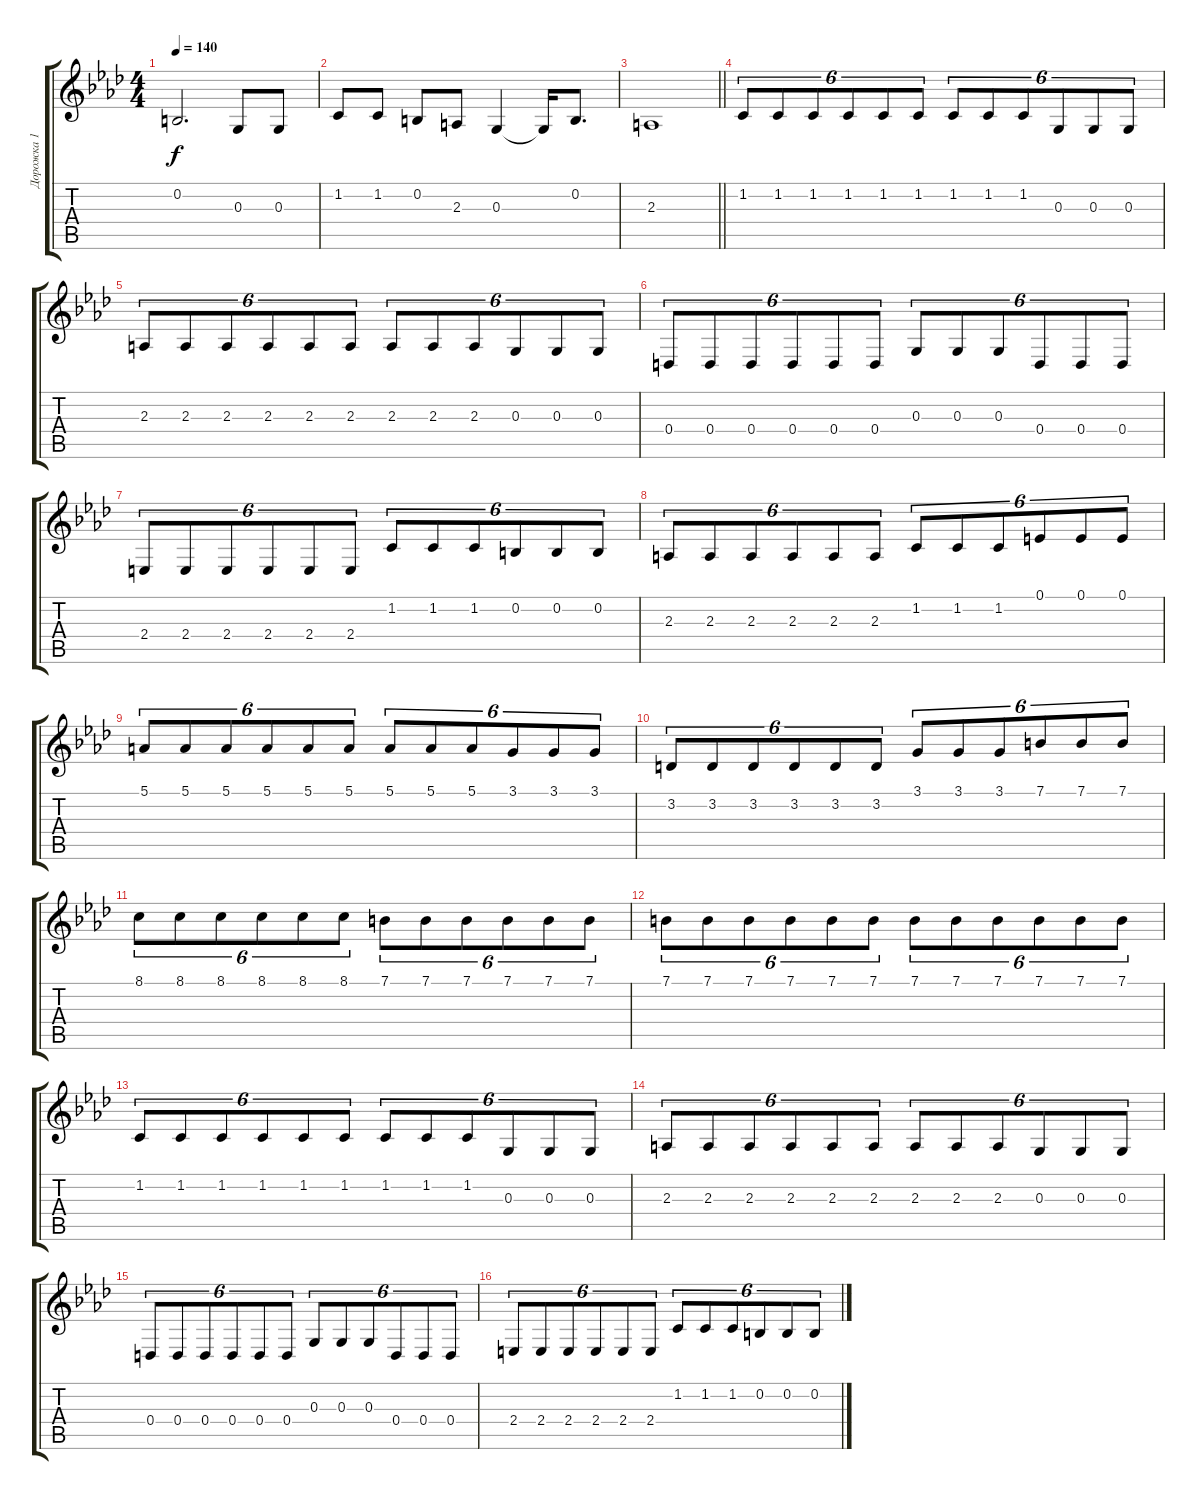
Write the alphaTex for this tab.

\track ("Дорожка 1" "Дорожка 1") {instrument electricpiano1}
\staff {score tabs}
\tuning (E4 B3 G3 D3 A2 E2) {hide}
\ts (4 4)
\tempo 140
\clef g2
\ks ab
0.2.2{d dy f} 0.3.8 0.3.8 |
1.2.8 1.2.8 0.2.8 2.3.8 0.3.4 0.3{t}.16 0.2.8{d} |
\barLineRight lightlight
2.3.1 |
1.2.8{tu (6 4)} 1.2.8{tu (6 4)} 1.2.8{tu (6 4)} 1.2.8{tu (6 4)} 1.2.8{tu (6 4)} 1.2.8{tu (6 4)} 1.2.8{tu (6 4)} 1.2.8{tu (6 4)} 1.2.8{tu (6 4)} 0.3.8{tu (6 4)} 0.3.8{tu (6 4)} 0.3.8{tu (6 4)} |
2.3.8{tu (6 4)} 2.3.8{tu (6 4)} 2.3.8{tu (6 4)} 2.3.8{tu (6 4)} 2.3.8{tu (6 4)} 2.3.8{tu (6 4)} 2.3.8{tu (6 4)} 2.3.8{tu (6 4)} 2.3.8{tu (6 4)} 0.3.8{tu (6 4)} 0.3.8{tu (6 4)} 0.3.8{tu (6 4)} |
0.4.8{tu (6 4)} 0.4.8{tu (6 4)} 0.4.8{tu (6 4)} 0.4.8{tu (6 4)} 0.4.8{tu (6 4)} 0.4.8{tu (6 4)} 0.3.8{tu (6 4)} 0.3.8{tu (6 4)} 0.3.8{tu (6 4)} 0.4.8{tu (6 4)} 0.4.8{tu (6 4)} 0.4.8{tu (6 4)} |
2.4.8{tu (6 4)} 2.4.8{tu (6 4)} 2.4.8{tu (6 4)} 2.4.8{tu (6 4)} 2.4.8{tu (6 4)} 2.4.8{tu (6 4)} 1.2.8{tu (6 4)} 1.2.8{tu (6 4)} 1.2.8{tu (6 4)} 0.2.8{tu (6 4)} 0.2.8{tu (6 4)} 0.2.8{tu (6 4)} |
2.3.8{tu (6 4)} 2.3.8{tu (6 4)} 2.3.8{tu (6 4)} 2.3.8{tu (6 4)} 2.3.8{tu (6 4)} 2.3.8{tu (6 4)} 1.2.8{tu (6 4)} 1.2.8{tu (6 4)} 1.2.8{tu (6 4)} 0.1.8{tu (6 4)} 0.1.8{tu (6 4)} 0.1.8{tu (6 4)} |
5.1.8{tu (6 4)} 5.1.8{tu (6 4)} 5.1.8{tu (6 4)} 5.1.8{tu (6 4)} 5.1.8{tu (6 4)} 5.1.8{tu (6 4)} 5.1.8{tu (6 4)} 5.1.8{tu (6 4)} 5.1.8{tu (6 4)} 3.1.8{tu (6 4)} 3.1.8{tu (6 4)} 3.1.8{tu (6 4)} |
3.2.8{tu (6 4)} 3.2.8{tu (6 4)} 3.2.8{tu (6 4)} 3.2.8{tu (6 4)} 3.2.8{tu (6 4)} 3.2.8{tu (6 4)} 3.1.8{tu (6 4)} 3.1.8{tu (6 4)} 3.1.8{tu (6 4)} 7.1.8{tu (6 4)} 7.1.8{tu (6 4)} 7.1.8{tu (6 4)} |
8.1.8{tu (6 4)} 8.1.8{tu (6 4)} 8.1.8{tu (6 4)} 8.1.8{tu (6 4)} 8.1.8{tu (6 4)} 8.1.8{tu (6 4)} 7.1.8{tu (6 4)} 7.1.8{tu (6 4)} 7.1.8{tu (6 4)} 7.1.8{tu (6 4)} 7.1.8{tu (6 4)} 7.1.8{tu (6 4)} |
7.1.8{tu (6 4)} 7.1.8{tu (6 4)} 7.1.8{tu (6 4)} 7.1.8{tu (6 4)} 7.1.8{tu (6 4)} 7.1.8{tu (6 4)} 7.1.8{tu (6 4)} 7.1.8{tu (6 4)} 7.1.8{tu (6 4)} 7.1.8{tu (6 4)} 7.1.8{tu (6 4)} 7.1.8{tu (6 4)} |
1.2.8{tu (6 4)} 1.2.8{tu (6 4)} 1.2.8{tu (6 4)} 1.2.8{tu (6 4)} 1.2.8{tu (6 4)} 1.2.8{tu (6 4)} 1.2.8{tu (6 4)} 1.2.8{tu (6 4)} 1.2.8{tu (6 4)} 0.3.8{tu (6 4)} 0.3.8{tu (6 4)} 0.3.8{tu (6 4)} |
2.3.8{tu (6 4)} 2.3.8{tu (6 4)} 2.3.8{tu (6 4)} 2.3.8{tu (6 4)} 2.3.8{tu (6 4)} 2.3.8{tu (6 4)} 2.3.8{tu (6 4)} 2.3.8{tu (6 4)} 2.3.8{tu (6 4)} 0.3.8{tu (6 4)} 0.3.8{tu (6 4)} 0.3.8{tu (6 4)} |
0.4.8{tu (6 4)} 0.4.8{tu (6 4)} 0.4.8{tu (6 4)} 0.4.8{tu (6 4)} 0.4.8{tu (6 4)} 0.4.8{tu (6 4)} 0.3.8{tu (6 4)} 0.3.8{tu (6 4)} 0.3.8{tu (6 4)} 0.4.8{tu (6 4)} 0.4.8{tu (6 4)} 0.4.8{tu (6 4)} |
2.4.8{tu (6 4)} 2.4.8{tu (6 4)} 2.4.8{tu (6 4)} 2.4.8{tu (6 4)} 2.4.8{tu (6 4)} 2.4.8{tu (6 4)} 1.2.8{tu (6 4)} 1.2.8{tu (6 4)} 1.2.8{tu (6 4)} 0.2.8{tu (6 4)} 0.2.8{tu (6 4)} 0.2.8{tu (6 4)}
